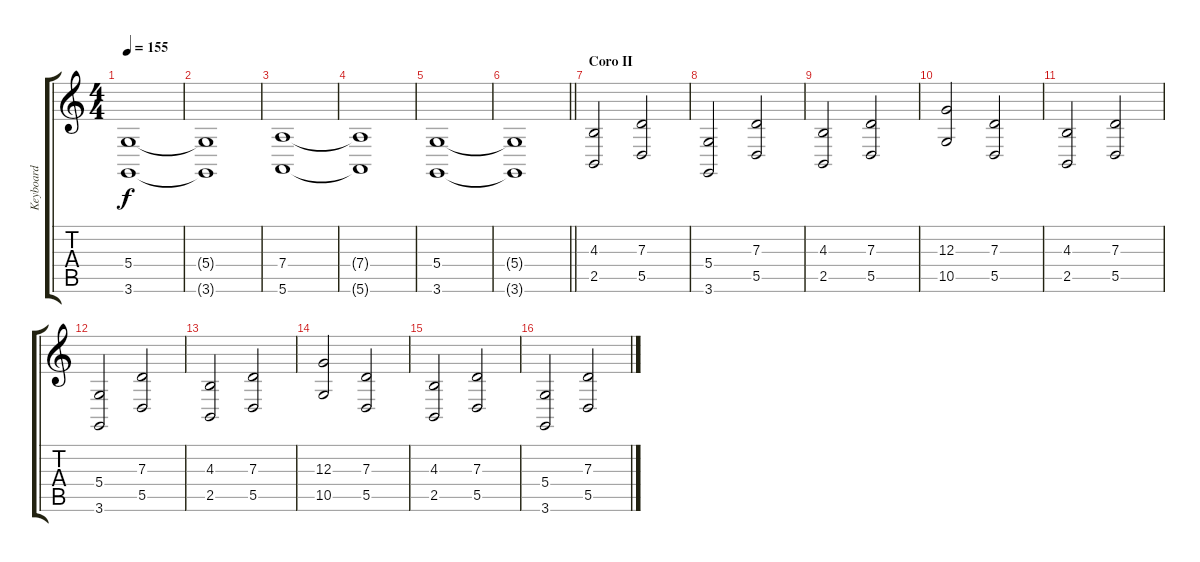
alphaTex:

\track ("Keyboard" "Keyboard") {instrument stringensemble2}
\staff {score tabs}
\tuning (E4 B3 G3 D3 A2 E2) {hide}
\ts (4 4)
\tempo 155
\clef g2
\ks c
(5.4 3.6).1{dy f} |
(5.4{t} 3.6{t}).1 |
(7.4 5.6).1 |
(7.4{t} 5.6{t}).1 |
(5.4 3.6).1 |
\barLineRight lightlight
(5.4{t} 3.6{t}).1 |
\section ("" "Coro II")
(4.3 2.5).2 (7.3 5.5).2 |
(5.4 3.6).2 (7.3 5.5).2 |
(4.3 2.5).2 (7.3 5.5).2 |
(12.3 10.5).2 (7.3 5.5).2 |
(4.3 2.5).2 (7.3 5.5).2 |
(5.4 3.6).2 (7.3 5.5).2 |
(4.3 2.5).2 (7.3 5.5).2 |
(12.3 10.5).2 (7.3 5.5).2 |
(4.3 2.5).2 (7.3 5.5).2 |
(5.4 3.6).2 (7.3 5.5).2
